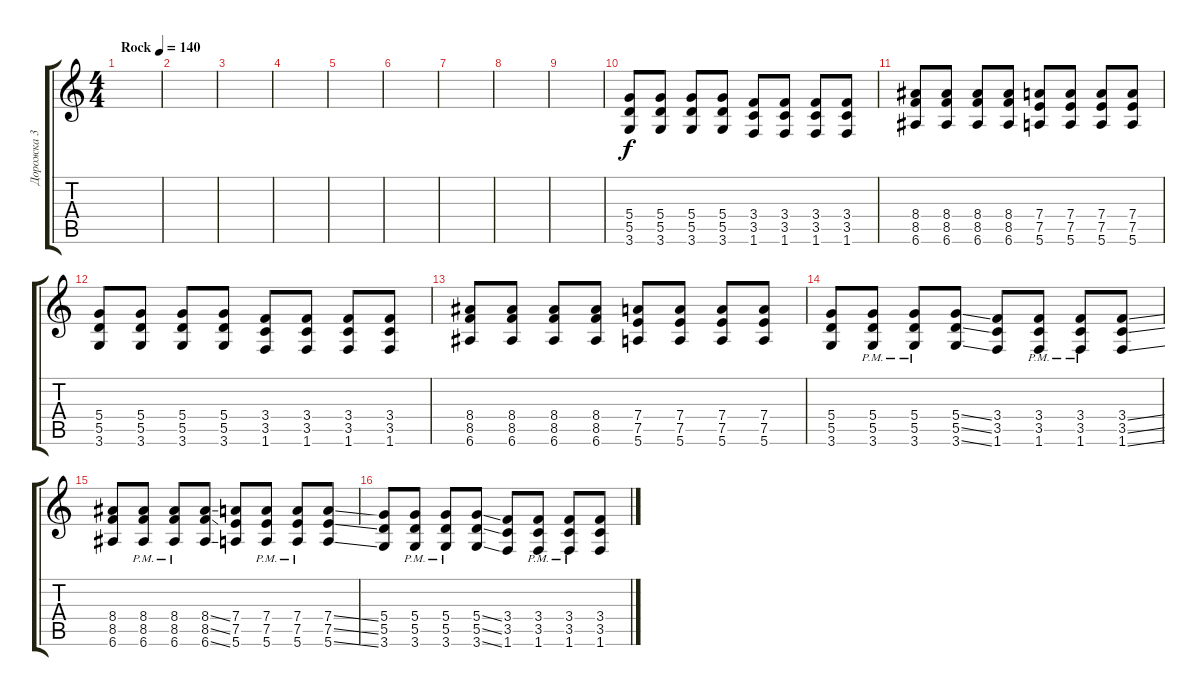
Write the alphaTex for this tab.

\track ("Дорожка 3" "Дорожка 3") {instrument overdrivenguitar}
\staff {score tabs}
\tuning (E4 B3 G3 D3 A2 E2) {hide}
\ts (4 4)
\tempo (140 "Rock")
\clef g2
\ks c
|
|
|
|
|
|
|
|
|
(5.4 5.5 3.6).8 (5.4 5.5 3.6).8 (5.4 5.5 3.6).8 (5.4 5.5 3.6).8 (3.4 3.5 1.6).8 (3.4 3.5 1.6).8 (3.4 3.5 1.6).8 (3.4 3.5 1.6).8 |
(8.4 8.5 6.6).8 (8.4 8.5 6.6).8 (8.4 8.5 6.6).8 (8.4 8.5 6.6).8 (7.4 7.5 5.6).8 (7.4 7.5 5.6).8 (7.4 7.5 5.6).8 (7.4 7.5 5.6).8 |
(5.4 5.5 3.6).8 (5.4 5.5 3.6).8 (5.4 5.5 3.6).8 (5.4 5.5 3.6).8 (3.4 3.5 1.6).8 (3.4 3.5 1.6).8 (3.4 3.5 1.6).8 (3.4 3.5 1.6).8 |
(8.4 8.5 6.6).8 (8.4 8.5 6.6).8 (8.4 8.5 6.6).8 (8.4 8.5 6.6).8 (7.4 7.5 5.6).8 (7.4 7.5 5.6).8 (7.4 7.5 5.6).8 (7.4 7.5 5.6).8 |
(5.4 5.5 3.6).8 (5.4{pm} 5.5{pm} 3.6{pm}).8 (5.4{pm} 5.5{pm} 3.6{pm}).8 (5.4{ss} 5.5{ss} 3.6{ss}).8 (3.4 3.5 1.6).8 (3.4{pm} 3.5{pm} 1.6{pm}).8 (3.4{pm} 3.5{pm} 1.6{pm}).8 (3.4{ss} 3.5{ss} 1.6{ss}).8 |
(8.4 8.5 6.6).8 (8.4{pm} 8.5{pm} 6.6{pm}).8 (8.4{pm} 8.5{pm} 6.6{pm}).8 (8.4{ss} 8.5{ss} 6.6{ss}).8 (7.4 7.5 5.6).8 (7.4{pm} 7.5{pm} 5.6{pm}).8 (7.4{pm} 7.5{pm} 5.6{pm}).8 (7.4{ss} 7.5{ss} 5.6{ss}).8 |
(5.4 5.5 3.6).8 (5.4{pm} 5.5{pm} 3.6{pm}).8 (5.4{pm} 5.5{pm} 3.6{pm}).8 (5.4{ss} 5.5{ss} 3.6{ss}).8 (3.4 3.5 1.6).8 (3.4{pm} 3.5{pm} 1.6{pm}).8 (3.4{pm} 3.5{pm} 1.6{pm}).8 (3.4{ss} 3.5{ss} 1.6{ss}).8
